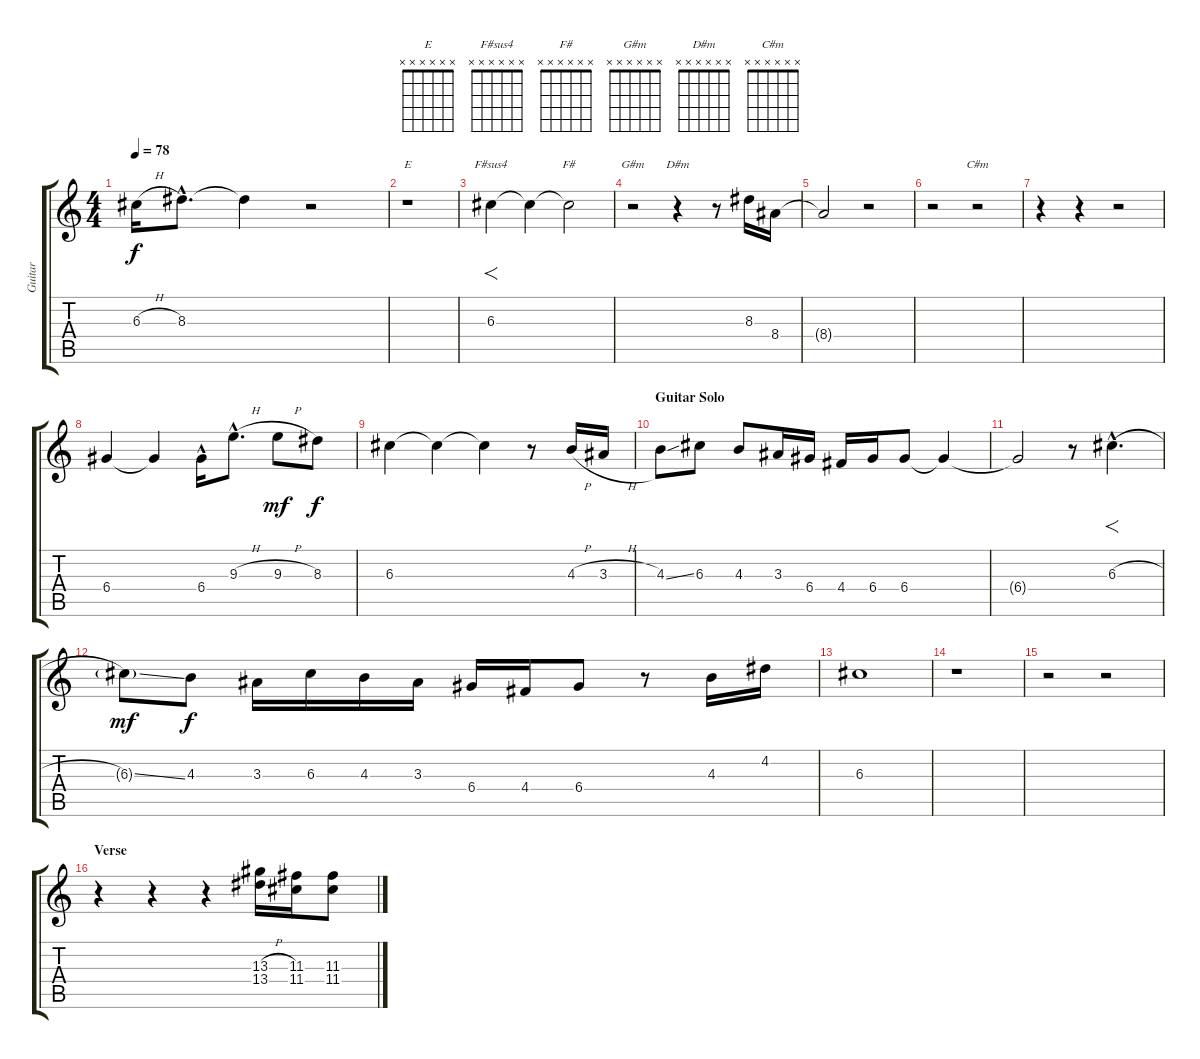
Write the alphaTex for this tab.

\track ("Guitar" "Guitar") {instrument overdrivenguitar}
\staff {score tabs}
\tuning (E4 B3 G3 D3 A2 E2) {hide}
\chord ("E" x x x x x x) {firstfret 0}
\chord ("F#sus4" x x x x x x) {firstfret 0}
\chord ("F#" x x x x x x) {firstfret 0}
\chord ("G#m" x x x x x x) {firstfret 0}
\chord ("D#m" x x x x x x) {firstfret 0}
\chord ("C#m" x x x x x x) {firstfret 0}
\ts (4 4)
\tempo 78
\clef g2
\ks c
6.3{h}.16{dy f} 8.3{hac}.8{d} 8.3{t}.4 r.2 |
r.1{ch "E"} |
6.3.4{f ch "F#sus4"} 6.3{t}.4 6.3{t}.2{ch "F#"} |
r.2{ch "G#m"} r.4{ch "D#m"} r.8 8.3.16 8.4.16 |
8.4{t}.2 r.2 |
r.2 r.2{ch "C#m"} |
r.4 r.4 r.2 |
6.4.4 6.4{t}.4 6.4{hac}.16 9.3{h hac}.8{d} 9.3{h}.8{dy mf} 8.3.8{dy f} |
6.3.4 6.3{t}.4 6.3{t}.4 r.8 4.3{h}.16 3.3{h}.16 |
\section ("" "Guitar Solo")
4.3{ss}.8 6.3.8 4.3.8 3.3.16 6.4.16 4.4.16 6.4.16 6.4.8 6.4{t}.4 |
6.4{t}.2 r.8 6.3{h hac}.4{f d} |
6.3{ss g}.8{dy mf} 4.3.8{dy f} 3.3.16 6.3.16 4.3.16 3.3.16 6.4.16 4.4.16 6.4.8 r.8 4.3.16 4.2.16 |
6.3.1 |
r.1 |
r.2 r.2 |
\section ("" "Verse")
r.4{volume 11} r.4 r.4 (13.3{h} 13.4{h}).16 (11.3 11.4).16 (11.3 11.4).8
